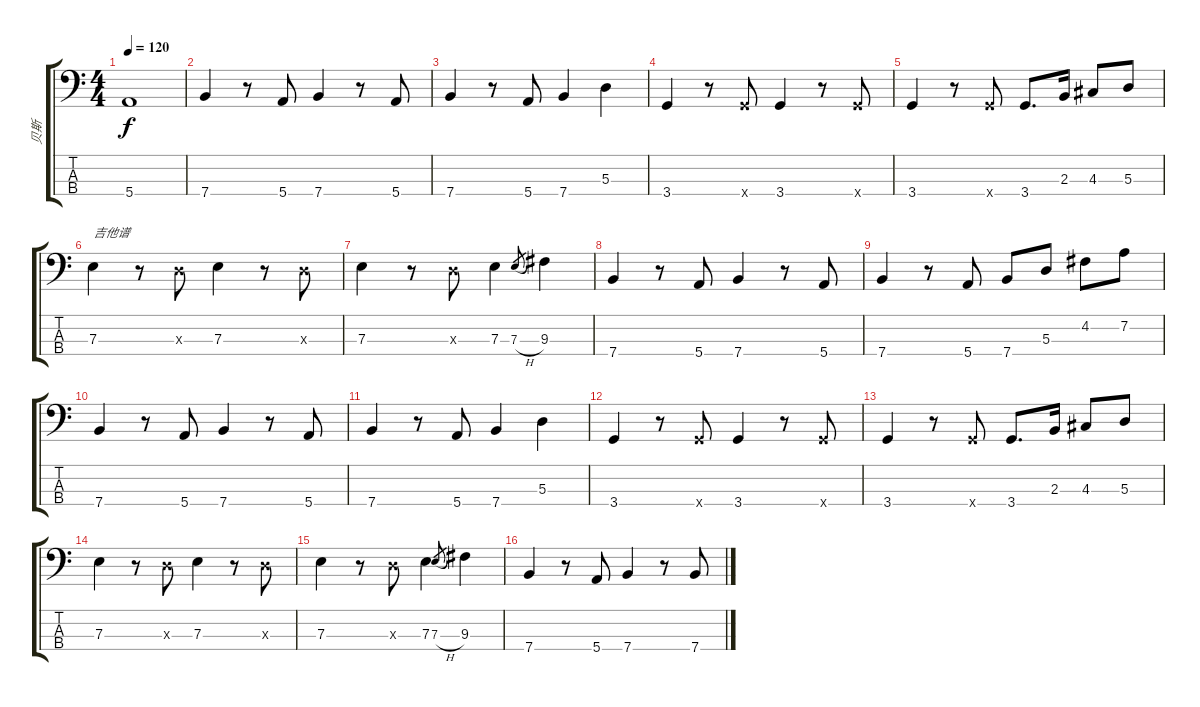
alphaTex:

\track ("贝斯" "贝斯") {instrument electricbassfinger}
\staff {score tabs}
\tuning (G2 D2 A1 E1) {hide}
\ts (4 4)
\tempo 120
\clef f4
\ks c
5.4.1{dy f} |
7.4.4 r.8 5.4.8 7.4.4 r.8 5.4.8 |
7.4.4 r.8 5.4.8 7.4.4 5.3.4 |
3.4.4 r.8 3.4{x}.8 3.4.4 r.8 3.4{x}.8 |
3.4.4 r.8 3.4{x}.8 3.4.8{d} 2.3.16 4.3.8 5.3.8 |
7.3.4{txt "吉他谱"} r.8 5.3{x}.8 7.3.4 r.8 5.3{x}.8 |
7.3.4 r.8 5.3{x}.8 7.3.4 7.3{h}.8{gr} 9.3.4 |
7.4.4 r.8 5.4.8 7.4.4 r.8 5.4.8 |
7.4.4 r.8 5.4.8 7.4.8 5.3.8 4.2.8 7.2.8 |
7.4.4 r.8 5.4.8 7.4.4 r.8 5.4.8 |
7.4.4 r.8 5.4.8 7.4.4 5.3.4 |
3.4.4 r.8 3.4{x}.8 3.4.4 r.8 3.4{x}.8 |
3.4.4 r.8 3.4{x}.8 3.4.8{d} 2.3.16 4.3.8 5.3.8 |
7.3.4 r.8 5.3{x}.8 7.3.4 r.8 5.3{x}.8 |
7.3.4 r.8 5.3{x}.8 7.3.4 7.3{h}.8{gr} 9.3.4 |
7.4.4 r.8 5.4.8 7.4.4 r.8 7.4.8
